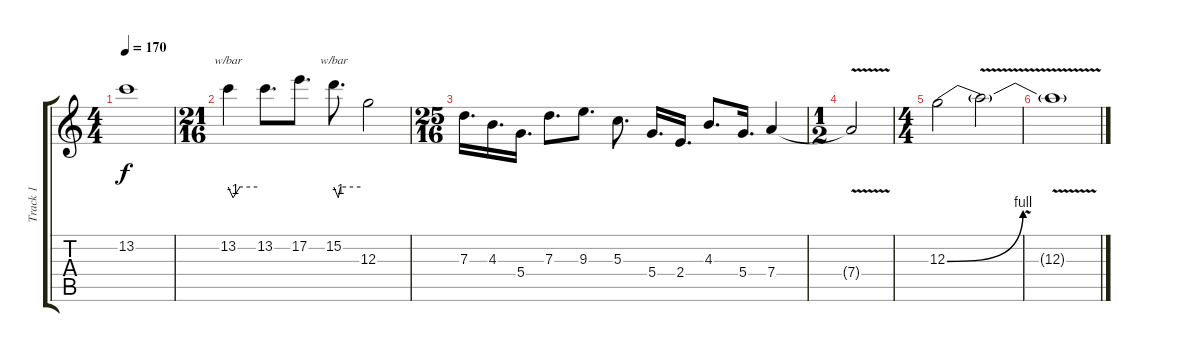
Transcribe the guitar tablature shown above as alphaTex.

\track ("Track 1" "Track 1") {instrument overdrivenguitar}
\staff {score tabs}
\tuning (E4 B3 G3 D3 A2 E2) {hide}
\ts (4 4)
\tempo 170
\clef g2
\ks c
13.2{t}.1{dy f} |
\ts (21 16)
13.2.4{tbe (custom default 0 0 10 -4 24 0 60 0)} 13.2.8{d} 17.2.8{d} 15.2.8{d tbe (custom default 0 0 10 -4 15 0 60 0)} 12.3.2 |
\ts (25 16)
7.3.16{d} 4.3.16{d} 5.4.16{d} 7.3.8{d} 9.3.8{d} 5.3.8{d} 5.4.16{d} 2.4.16{d} 4.3.8{d} 5.4.16{d} 7.4.4 |
\ts (1 2)
7.4{v t}.2 |
\ts (4 4)
12.3{be (bend 0 0 60 4)}.2 12.3{v t}.2 |
12.3{v t}.1
